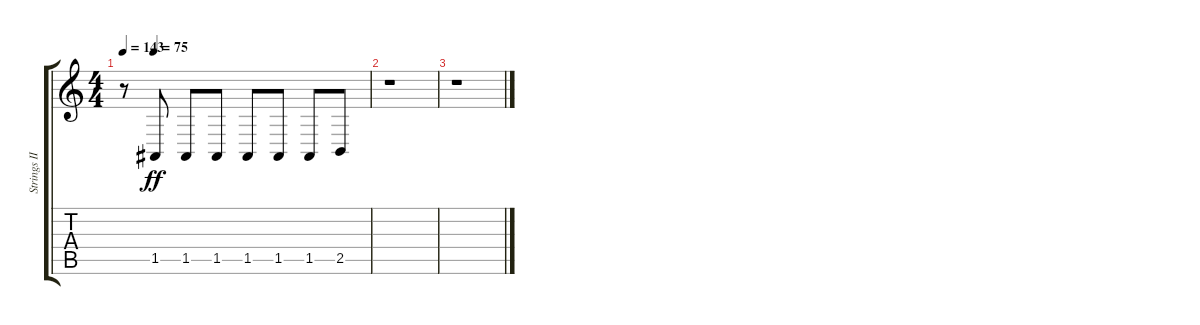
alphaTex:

\track ("Strings III" "Strings II") {instrument cello}
\staff {score tabs}
\tuning (E4 B3 G3 D3 A2 E2) {hide}
\ts (4 4)
\tempo 143
\tempo (75 0.125)
\clef g2
\ks c
r.8{dy f} 1.5.8{dy ff} 1.5.8 1.5.8 1.5.8 1.5.8 1.5.8 2.5.8 |
r.1 |
r.1
